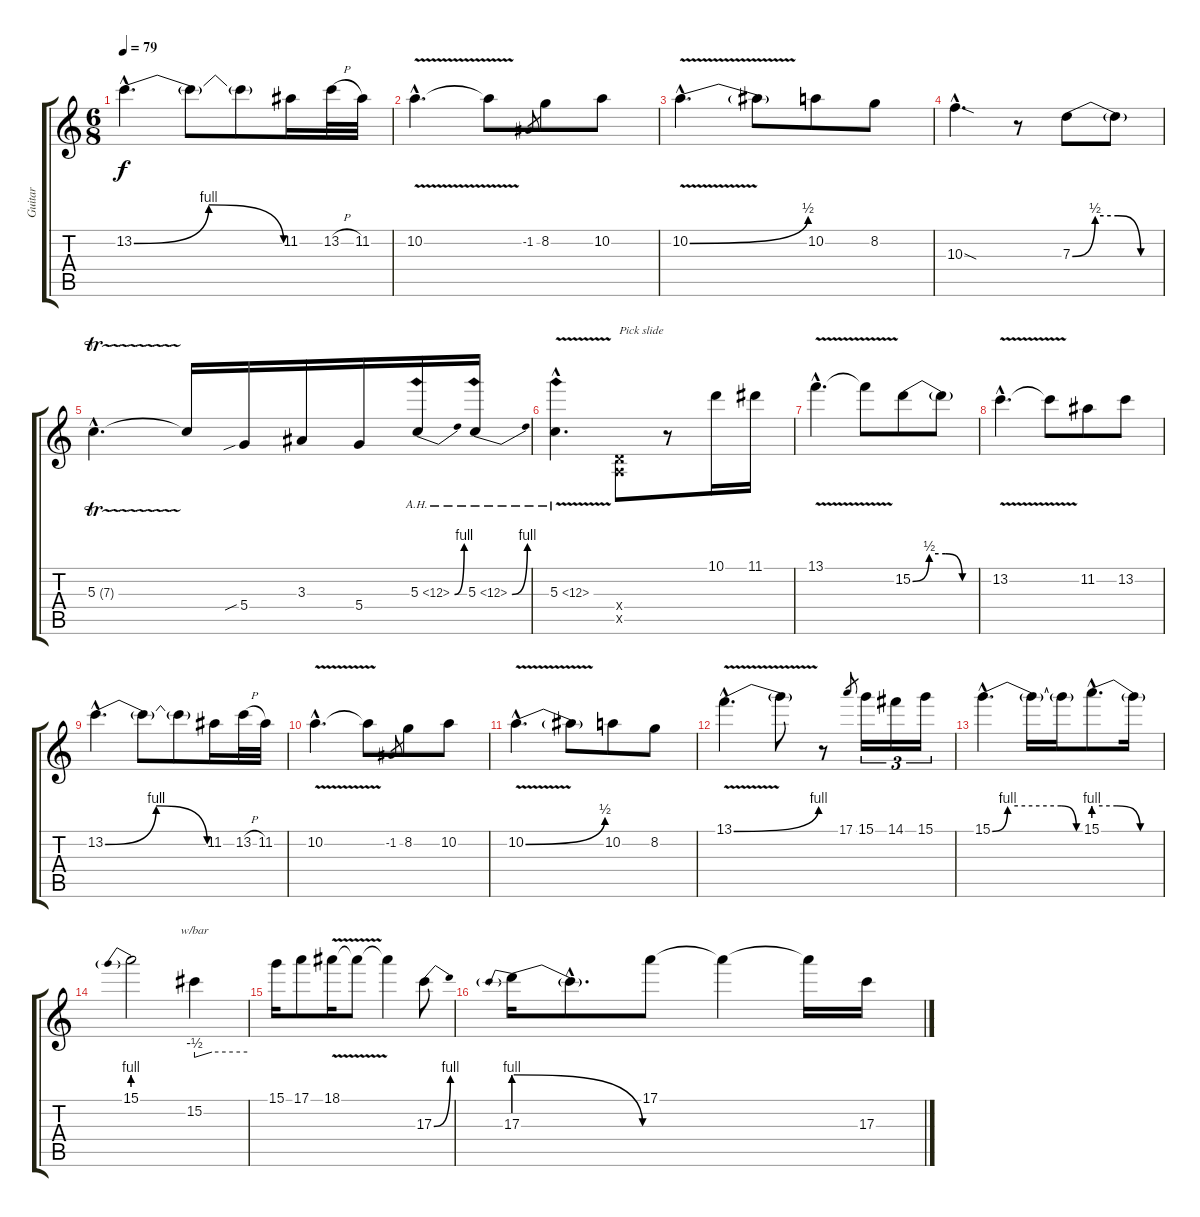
\track ("Guitar" "Guitar") {instrument distortionguitar}
\staff {score tabs}
\tuning (E4 B3 G3 D3 A2 E2) {hide}
\ts (6 8)
\tempo 79
\clef g2
\ks c
13.2{be (bendrelease 0 0 10 4 50 4 60 0) hac}.4{d dy f} 13.2{t}.8 13.2{t}.8 11.2.16 13.2{h}.32 11.2.32 |
10.2{v hac}.4{d} 10.2{t}.8 -1.2.8{gr} 8.2.8 10.2.8 |
10.2{be (bend 0 0 60 2) v hac}.4{d} 10.2{t}.8 10.2.8 8.2.8 |
10.3{sod hac}.4{d} r.8 7.3{be (custom 0 0 15 2 30 2 45 0 60 0)}.8 7.3{t}.8 |
5.3{tr (7 32) hac}.4{d} 5.3{t}.16 5.4{sib}.16 3.3.16 5.4.16 5.3{be (bend 0 0 60 4) ah 7}.16 5.3{be (bend 0 0 60 4) ah 7}.16 |
5.3{ah 7 v hac}.4{d} (0.4{x} 0.5{x}).8{txt "Pick slide"} r.8 10.1.16 11.1.16 |
13.1{v hac}.4{d} 13.1{t}.8 15.2{be (custom 0 0 15 2 30 2 45 0 60 0)}.8 15.2{t}.8 |
13.2{v hac}.4{d} 13.2{t}.8 11.2.8 13.2.8 |
13.2{be (bendrelease 0 0 10 4 50 4 60 0) hac}.4{d} 13.2{t}.8 13.2{t}.8 11.2.16 13.2{h}.32 11.2.32 |
10.2{v hac}.4{d} 10.2{t}.8 -1.2.8{gr} 8.2.8 10.2.8 |
10.2{be (bend 0 0 60 2) v hac}.4{d} 10.2{t}.8 10.2.8 8.2.8 |
13.1{be (bend 0 0 60 4) v hac}.4{d} 13.1{t}.8 r.8 17.1.8{gr} 15.1.16{tu (3 2)} 14.1.16{tu (3 2)} 15.1.16{tu (3 2)} |
15.1{be (custom 0 0 10 4 45 4 55 0 60 0) hac}.4{d} 15.1{t}.16 15.1{t}.16 15.1{be (custom 0 4 20 4 40 0 60 0) hac}.8{d} 15.1{t}.16 |
15.1{be (prebend 0 4 60 4)}.2 15.2.4{tbe (custom default 0 -2 20 0 60 0)} |
15.1.16 17.1.8 18.1{v}.16 18.1{t}.8 18.1{t}.4 17.3{be (bend 0 0 60 4)}.8 |
17.3{be (prebendrelease 0 4 60 0)}.16 17.3{hac t}.8{d} 17.1.8 17.1{t}.4 17.1{t}.16 17.3.16
